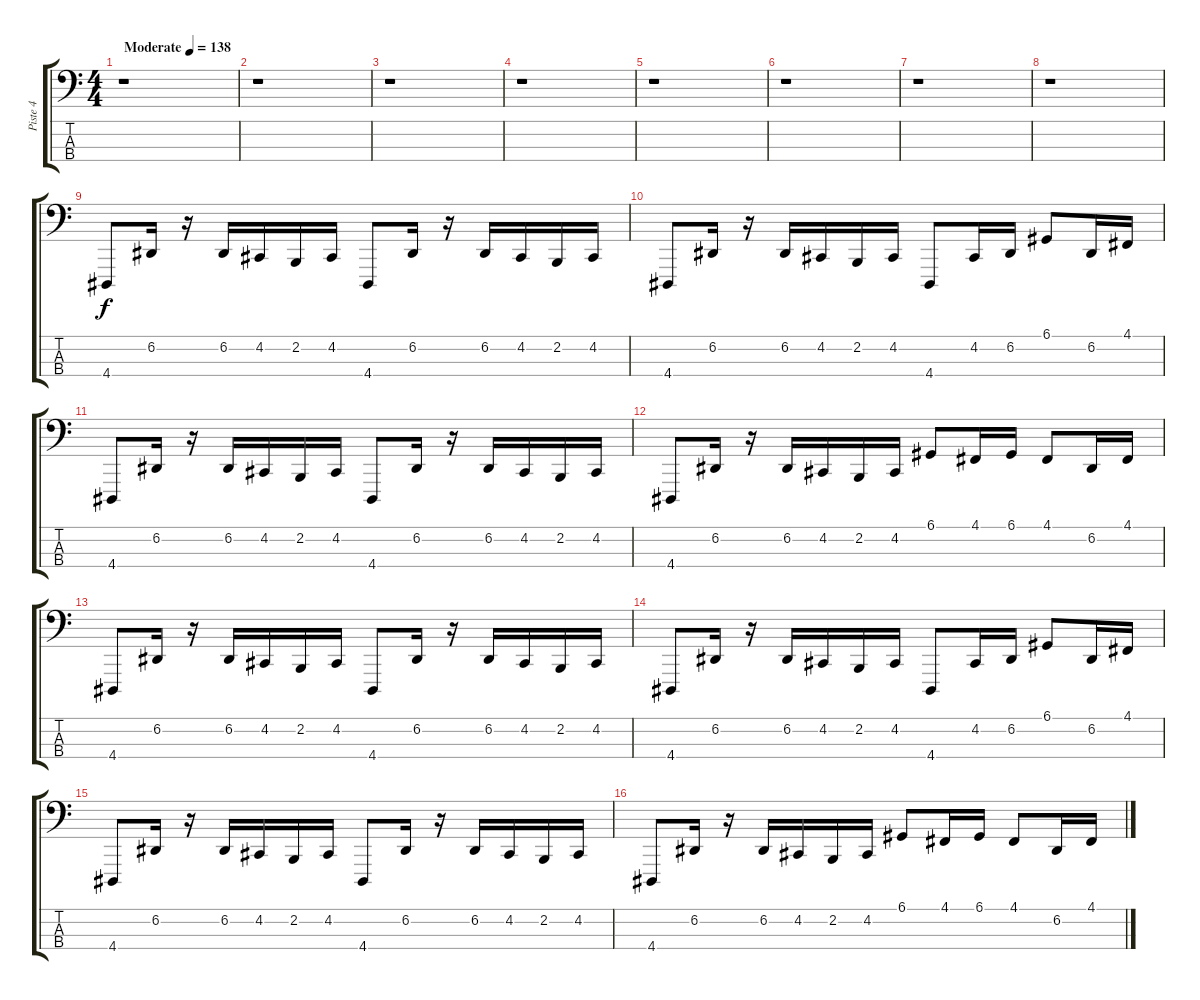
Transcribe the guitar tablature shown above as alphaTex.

\track ("Piste 4" "Piste 4") {instrument lead8bassandlead}
\staff {score tabs}
\tuning (D2 A1 E1 B0) {hide}
\ts (4 4)
\tempo (138 "Moderate")
\clef f4
\ks c
r.1{dy f instrument lead8bassandlead} |
r.1 |
r.1 |
r.1 |
r.1 |
r.1 |
r.1 |
r.1 |
4.4.8 6.2.16 r.16 6.2.16 4.2.16 2.2.16 4.2.16 4.4.8 6.2.16 r.16 6.2.16 4.2.16 2.2.16 4.2.16 |
4.4.8 6.2.16 r.16 6.2.16 4.2.16 2.2.16 4.2.16 4.4.8 4.2.16 6.2.16 6.1.8 6.2.16 4.1.16 |
4.4.8 6.2.16 r.16 6.2.16 4.2.16 2.2.16 4.2.16 4.4.8 6.2.16 r.16 6.2.16 4.2.16 2.2.16 4.2.16 |
4.4.8 6.2.16 r.16 6.2.16 4.2.16 2.2.16 4.2.16 6.1.8 4.1.16 6.1.16 4.1.8 6.2.16 4.1.16 |
4.4.8 6.2.16 r.16 6.2.16 4.2.16 2.2.16 4.2.16 4.4.8 6.2.16 r.16 6.2.16 4.2.16 2.2.16 4.2.16 |
4.4.8 6.2.16 r.16 6.2.16 4.2.16 2.2.16 4.2.16 4.4.8 4.2.16 6.2.16 6.1.8 6.2.16 4.1.16 |
4.4.8 6.2.16 r.16 6.2.16 4.2.16 2.2.16 4.2.16 4.4.8 6.2.16 r.16 6.2.16 4.2.16 2.2.16 4.2.16 |
4.4.8 6.2.16 r.16 6.2.16 4.2.16 2.2.16 4.2.16 6.1.8 4.1.16 6.1.16 4.1.8 6.2.16 4.1.16
